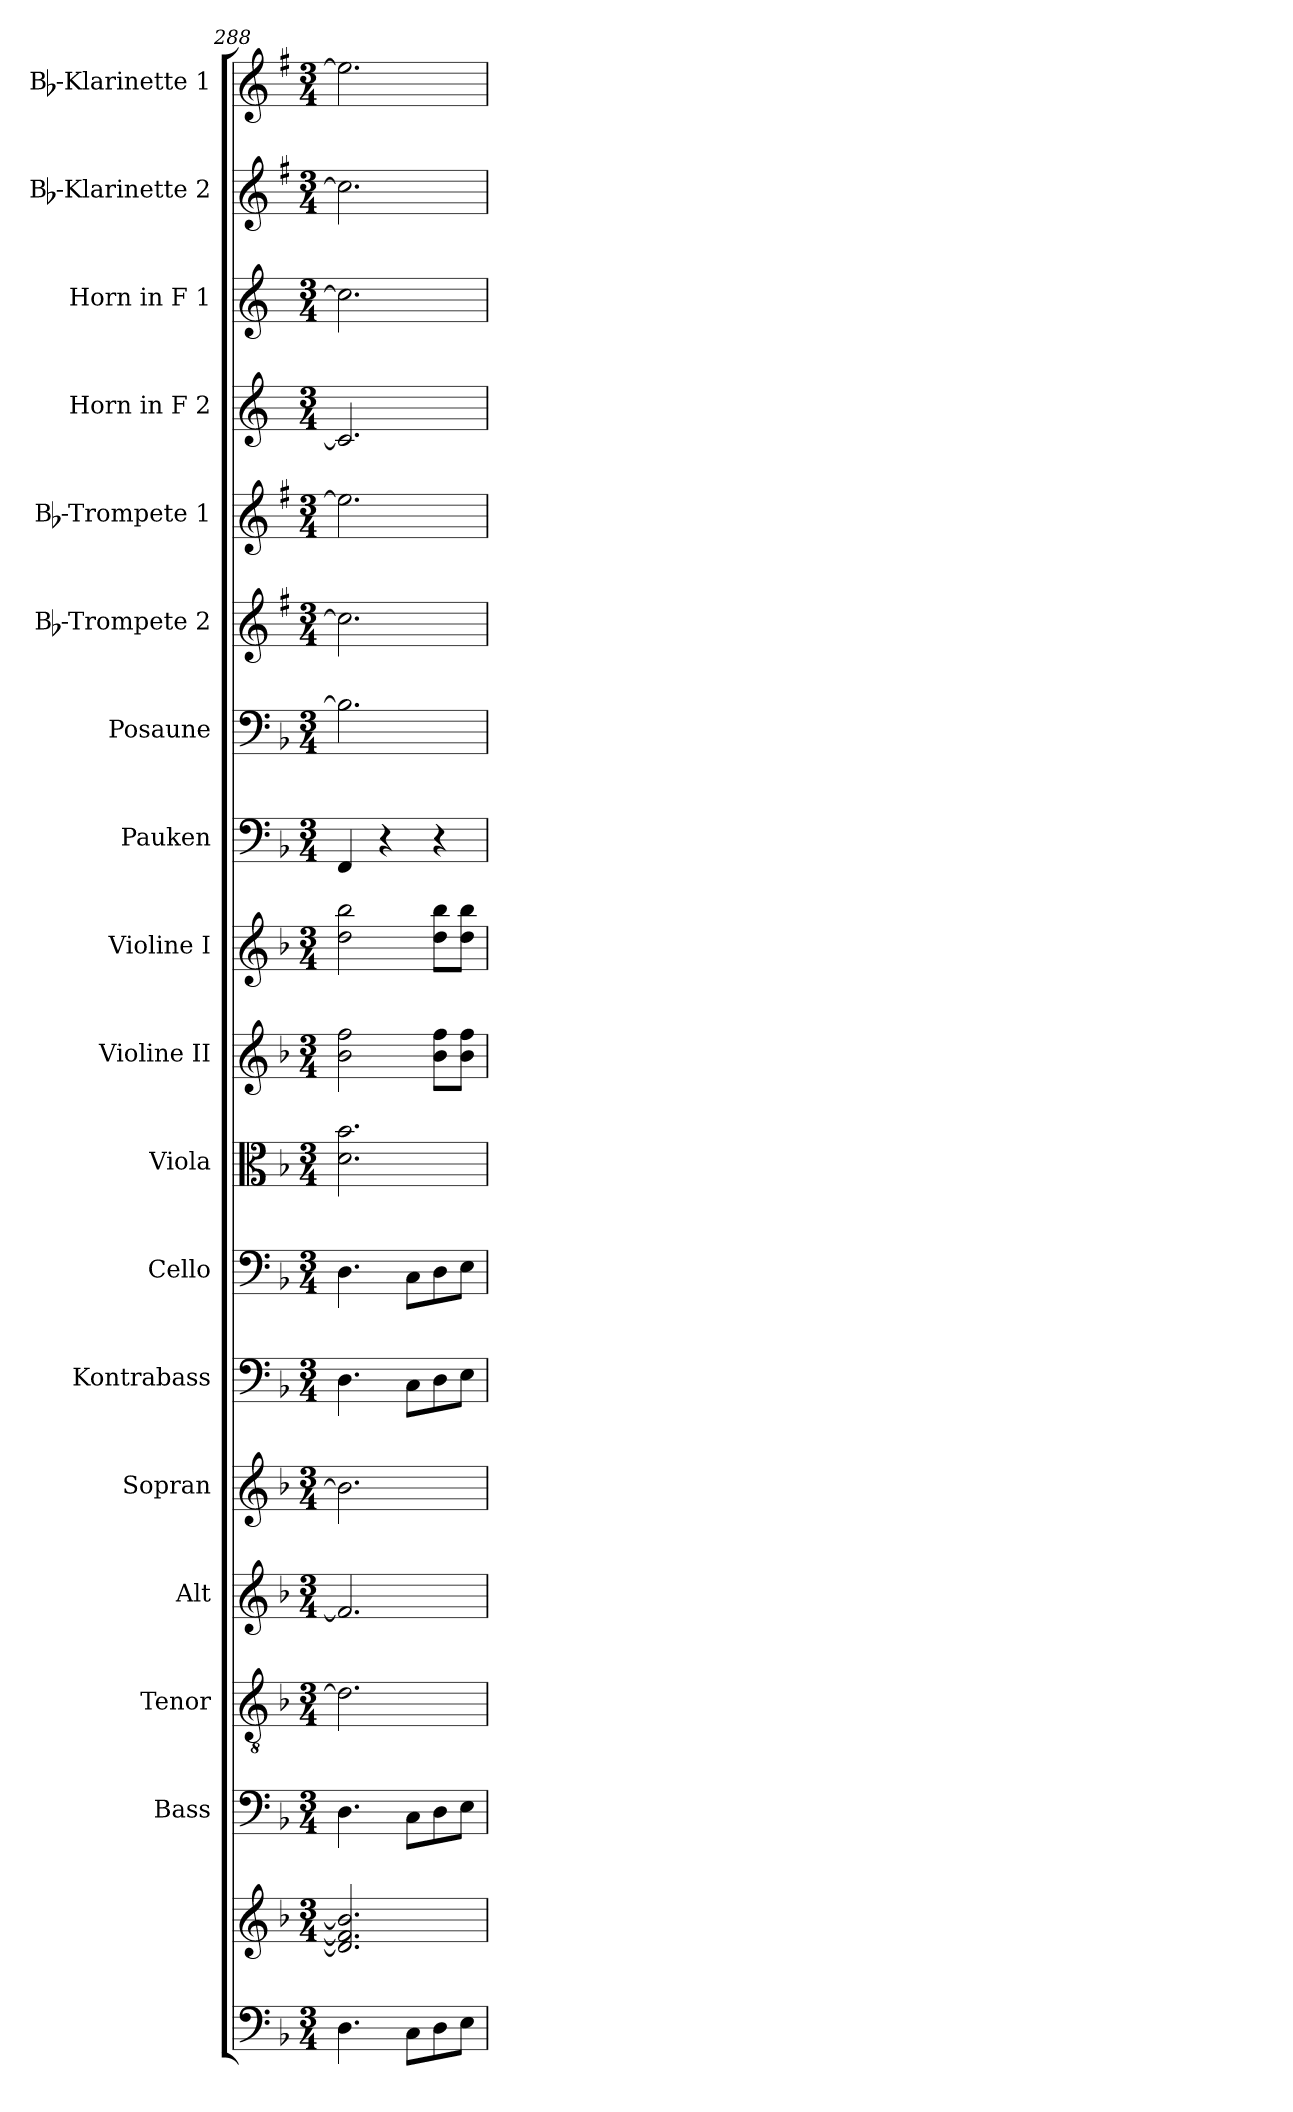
**kern	**kern	**kern	**kern	**kern	**kern	**kern	**kern	**kern	**kern	**kern	**kern	**kern	**kern	**kern	**kern	**kern	**kern	**kern
*part18	*part18	*part17	*part16	*part15	*part14	*part13	*part12	*part11	*part10	*part9	*part8	*part7	*part6	*part5	*part4	*part3	*part2	*part1
*staff19	*staff18	*staff17	*staff16	*staff15	*staff14	*staff13	*staff12	*staff11	*staff10	*staff9	*staff8	*staff7	*staff6	*staff5	*staff4	*staff3	*staff2	*staff1
*	*	*I"Bass	*I"Tenor	*I"Alt	*I"Sopran	*I"Kontrabass	*I"Cello	*I"Viola	*I"Violine II	*I"Violine I	*I"Pauken	*I"Posaune	*I"Bb-Trompete 2	*I"Bb-Trompete 1	*I"Horn in F 2	*I"Horn in F 1	*I"Bb-Klarinette 2	*I"Bb-Klarinette 1
*	*	*I'B.	*I'T.	*I'A.	*I'S.	*I'Kb.	*	*I'Vla.	*I'Vl. II	*I'Vl. I	*I'Pk.	*I'Pos.	*I'Bb Trp. 2	*I'Bb Trp. 1	*	*	*I'Bb Kl. 2	*I'Bb Kl. 1
*clefF4	*clefG2	*clefF4	*clefGv2	*clefG2	*clefG2	*clefF4	*clefF4	*clefC3	*clefG2	*clefG2	*clefF4	*clefF4	*clefG2	*clefG2	*clefG2	*clefG2	*clefG2	*clefG2
*	*	*	*	*	*	*ITrd7c12	*	*	*	*	*	*	*ITrd1c2	*ITrd1c2	*ITrd4c7	*ITrd4c7	*ITrd1c2	*ITrd1c2
*k[b-]	*k[b-]	*k[b-]	*k[b-]	*k[b-]	*k[b-]	*k[b-]	*k[b-]	*k[b-]	*k[b-]	*k[b-]	*k[b-]	*k[b-]	*k[b-]	*k[b-]	*k[b-]	*k[b-]	*k[b-]	*k[b-]
*F:	*F:	*F:	*F:	*F:	*F:	*F:	*F:	*F:	*F:	*F:	*F:	*F:	*F:	*F:	*F:	*F:	*F:	*F:
*M3/4	*M3/4	*M3/4	*M3/4	*M3/4	*M3/4	*M3/4	*M3/4	*M3/4	*M3/4	*M3/4	*M3/4	*M3/4	*M3/4	*M3/4	*M3/4	*M3/4	*M3/4	*M3/4
=288	=288	=288	=288	=288	=288	=288	=288	=288	=288	=288	=288	=288	=288	=288	=288	=288	=288	=288
4.D\	2.d/] 2.f/] 2.b-/]	4.D\	2.d\]	2.f/]	2.b-\]	4.DD\	4.D\	2.d\ 2.b-\	2b-\ 2ff\	2dd\ 2bb-\	4FF/	2.B-\]	2.b-\]	2.dd\]	2.F/]	2.f\]	2.b-\]	2.dd\]
.	.	.	.	.	.	.	.	.	.	.	4r	.	.	.	.	.	.	.
8C\L	.	8C\L	.	.	.	8CC\L	8C\L	.	.	.	.	.	.	.	.	.	.	.
8D\	.	8D\	.	.	.	8DD\	8D\	.	8b-\ 8ff\L	8dd\ 8bb-\L	4r	.	.	.	.	.	.	.
8E\J	.	8E\J	.	.	.	8EE\J	8E\J	.	8b-\ 8ff\J	8dd\ 8bb-\J	.	.	.	.	.	.	.	.
=	=	=	=	=	=	=	=	=	=	=	=	=	=	=	=	=	=	=
*-	*-	*-	*-	*-	*-	*-	*-	*-	*-	*-	*-	*-	*-	*-	*-	*-	*-	*-
